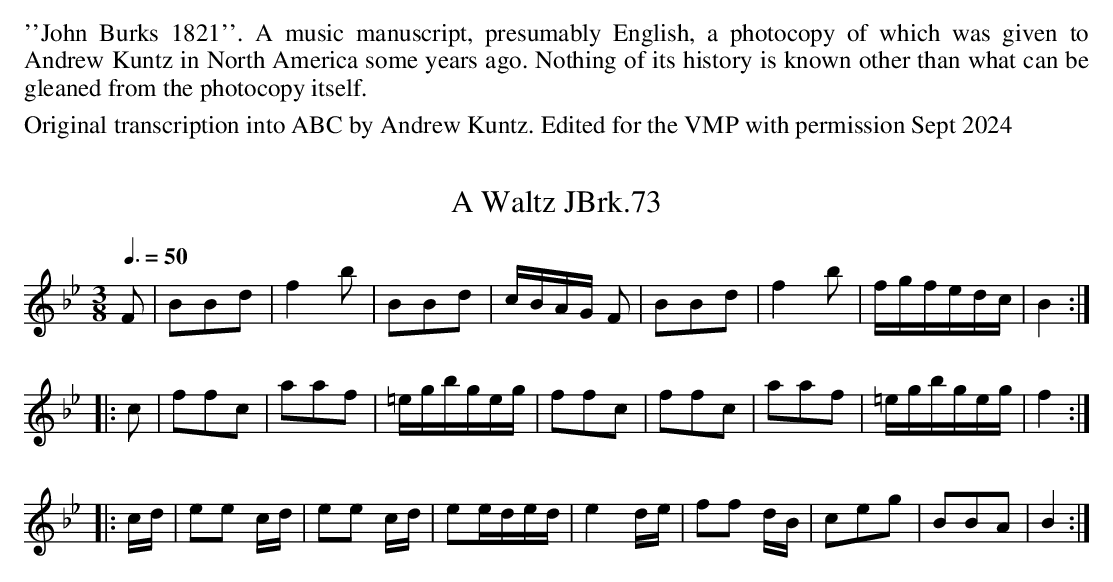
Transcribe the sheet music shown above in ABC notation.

X:1
T:Waltz JBrk.73, A
Q:3/8=50
M:3/8
L:1/8
K:Bb
F|BBd|f2b|BBd|c/B/A/G/ F|BBd|f2b|f/g/f/e/d/c/|B2:|
|:c|ffc|aaf|=e/g/b/g/e/g/|ffc|ffc|aaf|=e/g/b/g/e/g/|f2:|
|:c/d/|ee c/d/|ee c/d/|ee/d/e/d/|e2 d/e/|ff d/B/|ceg|BBA|B2:|
